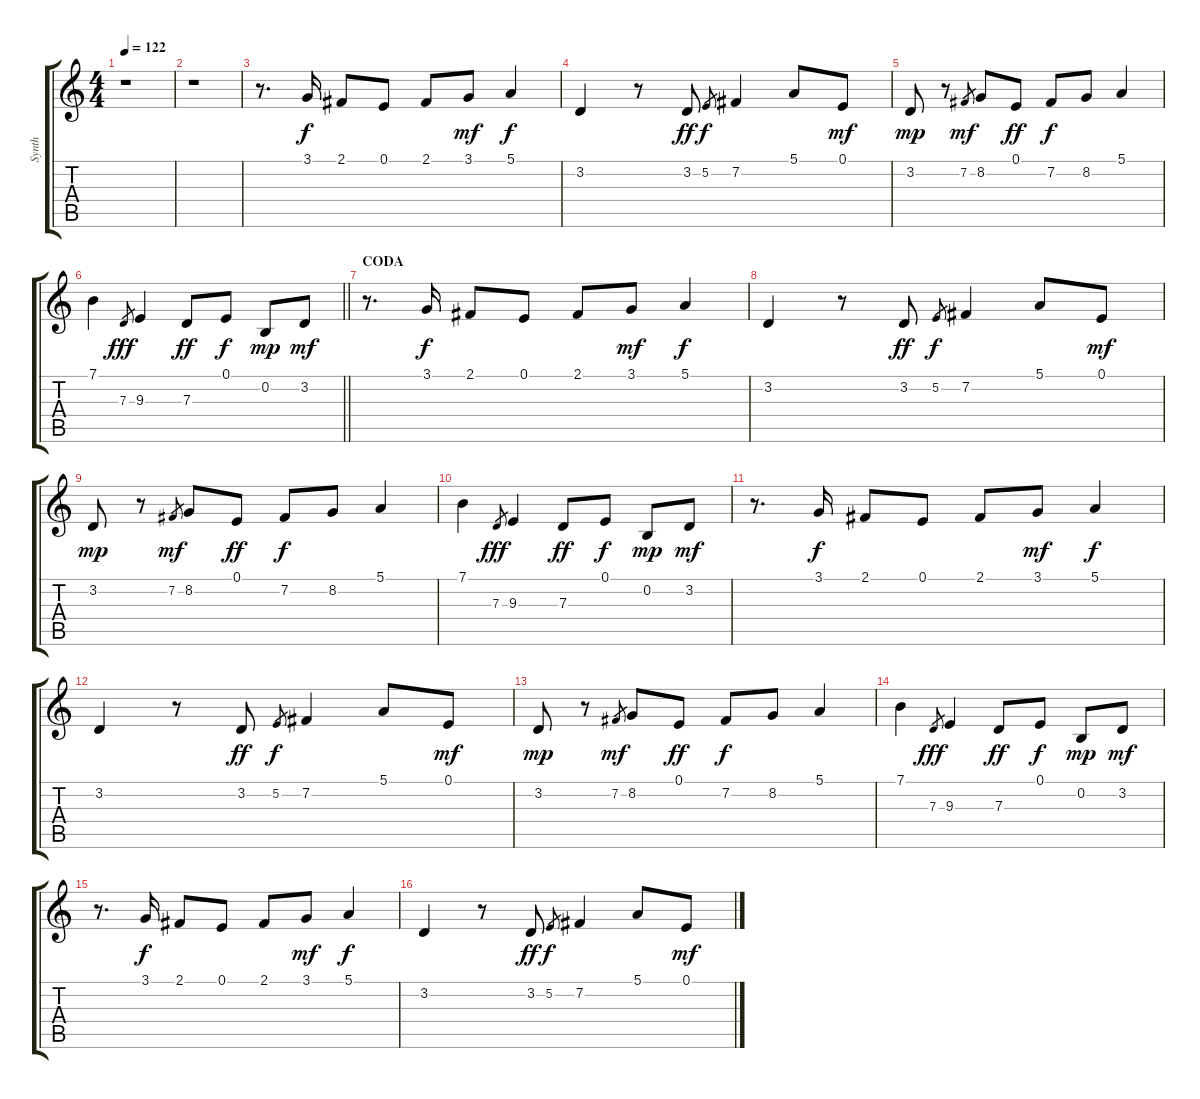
\track ("Synth" "Synth") {instrument lead2sawtooth}
\staff {score tabs}
\tuning (E4 B3 G3 D3 A2 E2) {hide}
\ts (4 4)
\tempo 122
\clef g2
\ks c
r.1{dy f} |
r.1 |
r.8{d} 3.1.16{instrument lead2sawtooth} 2.1.8 0.1.8 2.1.8 3.1.8{dy mf} 5.1.4{dy f} |
3.2.4 r.8 3.2.8{dy ff} 5.2.8{gr dy f} 7.2.4 5.1.8 0.1.8{dy mf} |
3.2.8{dy mp} r.8 7.2.8{gr dy mf} 8.2.8 0.1.8{dy ff} 7.2.8{dy f} 8.2.8 5.1.4 |
\barLineRight lightlight
7.1.4 7.3.8{gr dy fff} 9.3.4 7.3.8{dy ff} 0.1.8{dy f} 0.2.8{dy mp} 3.2.8{dy mf} |
\section ("" "CODA")
r.8{d} 3.1.16{dy f} 2.1.8 0.1.8 2.1.8 3.1.8{dy mf} 5.1.4{dy f} |
3.2.4 r.8 3.2.8{dy ff} 5.2.8{gr dy f} 7.2.4 5.1.8 0.1.8{dy mf} |
3.2.8{dy mp} r.8 7.2.8{gr dy mf} 8.2.8 0.1.8{dy ff} 7.2.8{dy f} 8.2.8 5.1.4 |
7.1.4 7.3.8{gr dy fff} 9.3.4 7.3.8{dy ff} 0.1.8{dy f} 0.2.8{dy mp} 3.2.8{dy mf} |
r.8{d} 3.1.16{dy f} 2.1.8 0.1.8 2.1.8 3.1.8{dy mf} 5.1.4{dy f} |
3.2.4 r.8 3.2.8{dy ff} 5.2.8{gr dy f} 7.2.4 5.1.8 0.1.8{dy mf} |
3.2.8{dy mp} r.8 7.2.8{gr dy mf} 8.2.8 0.1.8{dy ff} 7.2.8{dy f} 8.2.8 5.1.4 |
7.1.4 7.3.8{gr dy fff} 9.3.4 7.3.8{dy ff} 0.1.8{dy f} 0.2.8{dy mp} 3.2.8{dy mf} |
r.8{d} 3.1.16{dy f} 2.1.8 0.1.8 2.1.8 3.1.8{dy mf} 5.1.4{dy f} |
3.2.4 r.8 3.2.8{dy ff} 5.2.8{gr dy f} 7.2.4 5.1.8 0.1.8{dy mf}
